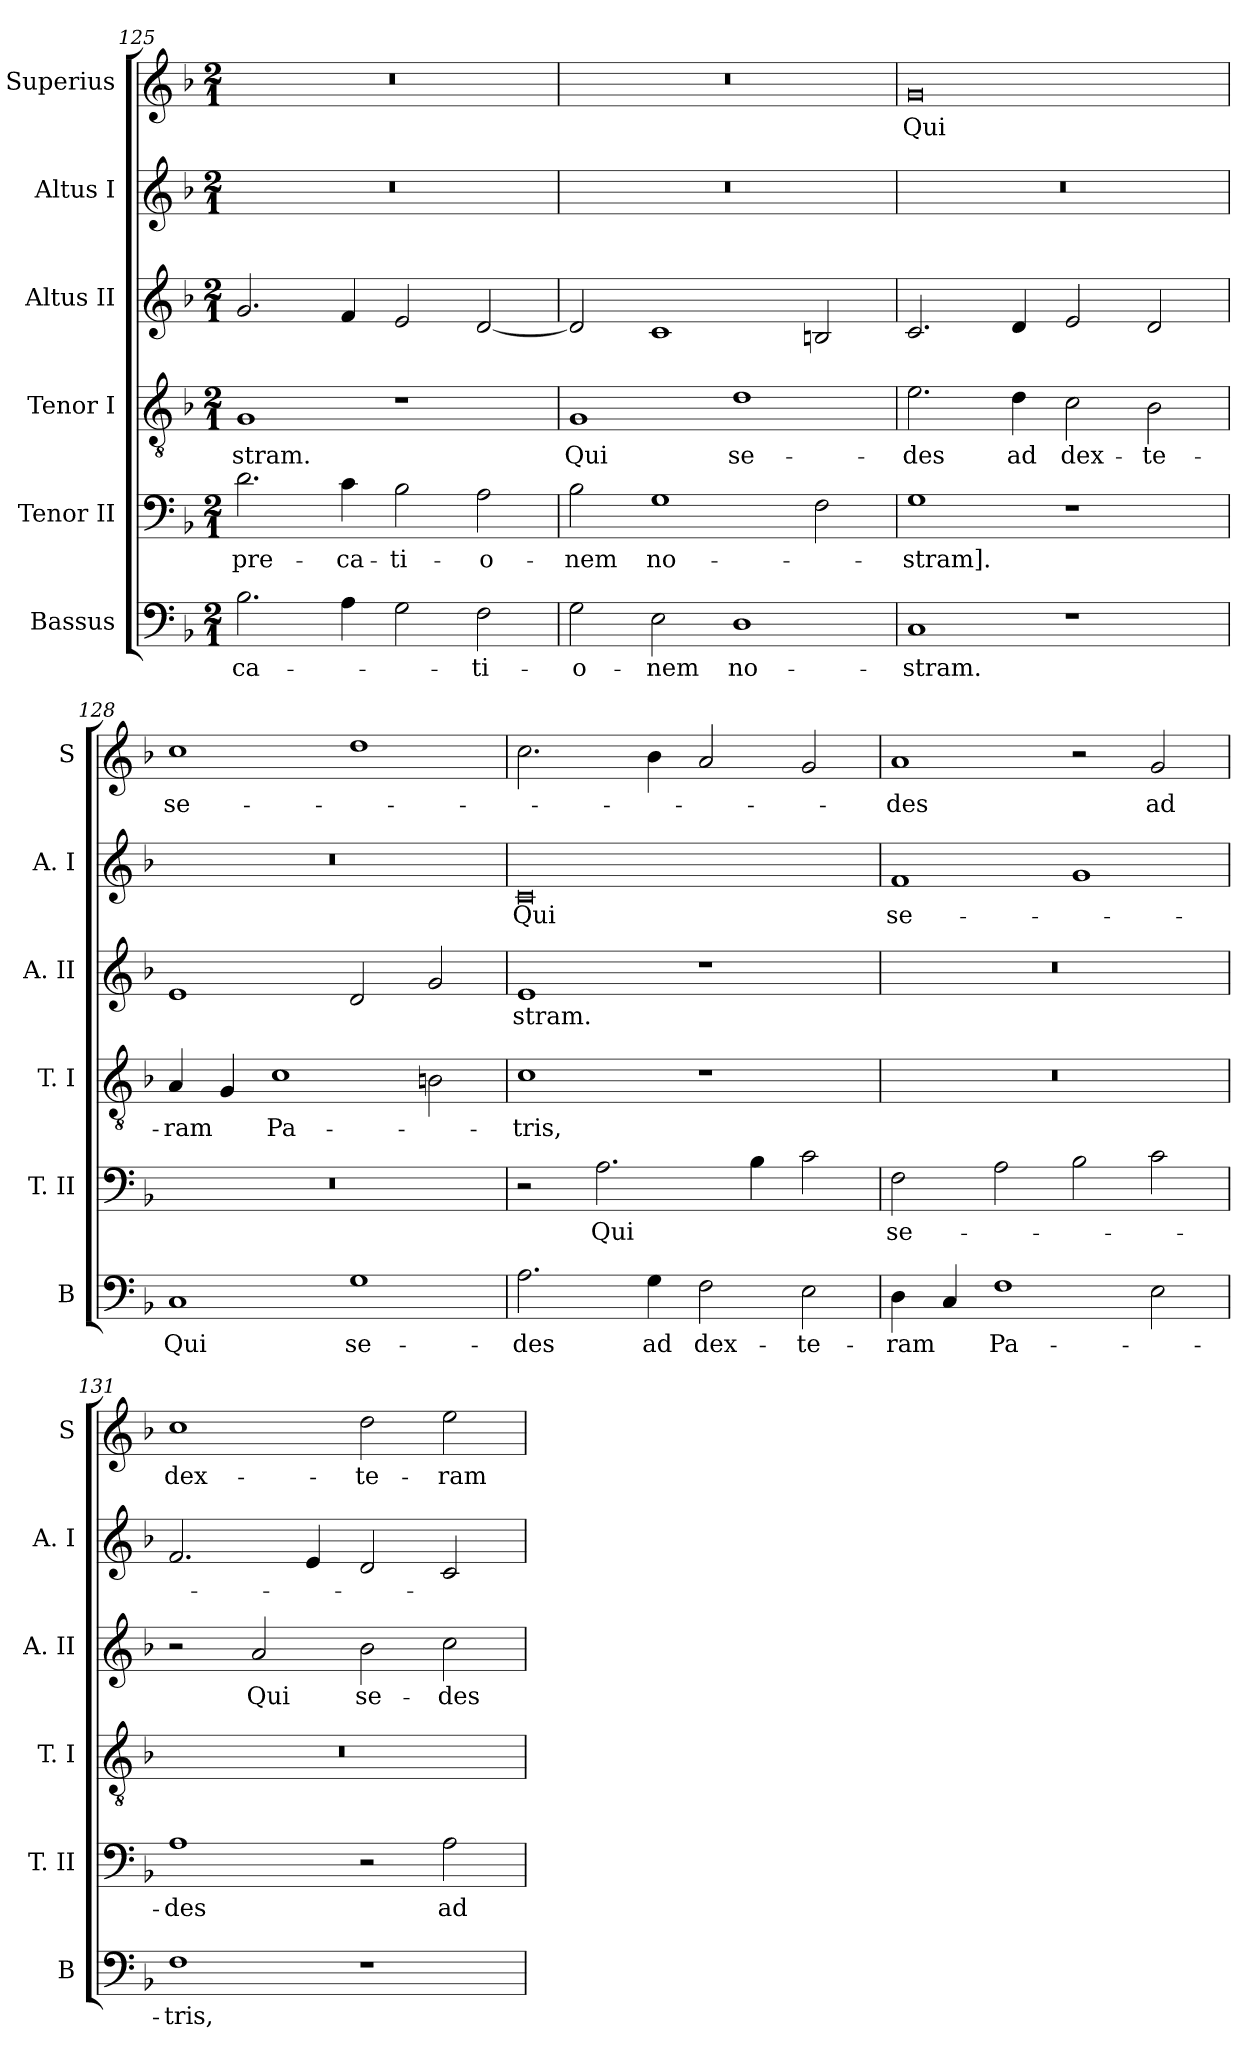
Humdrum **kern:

**kern	**text	**kern	**text	**kern	**text	**kern	**text	**kern	**text	**kern	**text
*part6	*part6	*part5	*part5	*part4	*part4	*part3	*part3	*part2	*part2	*part1	*part1
*staff6	*staff6	*staff5	*staff5	*staff4	*staff4	*staff3	*staff3	*staff2	*staff2	*staff1	*staff1
*I"Bassus	*	*I"Tenor II	*	*I"Tenor I	*	*I"Altus II	*	*I"Altus I	*	*I"Superius	*
*I'B	*	*I'T. II	*	*I'T. I	*	*I'A. II	*	*I'A. I	*	*I'S	*
*clefF4	*	*clefF4	*	*clefGv2	*	*clefG2	*	*clefG2	*	*clefG2	*
*k[b-]	*	*k[b-]	*	*k[b-]	*	*k[b-]	*	*k[b-]	*	*k[b-]	*
*F:	*	*F:	*	*F:	*	*F:	*	*F:	*	*F:	*
*M2/1	*	*M2/1	*	*M2/1	*	*M2/1	*	*M2/1	*	*M2/1	*
=125	=125	=125	=125	=125	=125	=125	=125	=125	=125	=125	=125
2.B-	-ca-	2.d	-pre-	1G	-stram.	2.g	.	0r	.	0r	.
4A	.	4c	-ca-	.	.	4f	.	.	.	.	.
2G	.	2B-	-ti-	1r	.	2e	.	.	.	.	.
2F	-ti-	2A	-o-	.	.	[2d	.	.	.	.	.
=126	=126	=126	=126	=126	=126	=126	=126	=126	=126	=126	=126
2G	-o-	2B-	-nem	1G	Qui	2d]	.	0r	.	0r	.
2E	-nem	1G	no-	.	.	1c	.	.	.	.	.
1D	no-	.	.	1d	se-	.	.	.	.	.	.
.	.	2F	.	.	.	2Bn	.	.	.	.	.
=127	=127	=127	=127	=127	=127	=127	=127	=127	=127	=127	=127
1C	-stram.	1G	-stram].	2.e	-des	2.c	.	0r	.	0g	Qui
.	.	.	.	4d	ad	4d	.	.	.	.	.
1r	.	1r	.	2c	dex-	2e	.	.	.	.	.
.	.	.	.	2B-	-te-	2d	.	.	.	.	.
=128	=128	=128	=128	=128	=128	=128	=128	=128	=128	=128	=128
1C	Qui	0r	.	4A	-ram	1e	.	0r	.	1cc	se-
.	.	.	.	4G	.	.	.	.	.	.	.
.	.	.	.	1c	Pa-	.	.	.	.	.	.
1G	se-	.	.	.	.	2d	.	.	.	1dd	.
.	.	.	.	2Bn	.	2g	.	.	.	.	.
=129	=129	=129	=129	=129	=129	=129	=129	=129	=129	=129	=129
2.A	-des	2r	.	1c	-tris,	1e	-stram.	0c	Qui	2.cc	.
.	.	2.A	Qui	.	.	.	.	.	.	.	.
4G	ad	.	.	.	.	.	.	.	.	4b-	.
2F	dex-	.	.	1r	.	1r	.	.	.	2a	.
.	.	4B-	.	.	.	.	.	.	.	.	.
2E	-te-	2c	.	.	.	.	.	.	.	2g	.
=130	=130	=130	=130	=130	=130	=130	=130	=130	=130	=130	=130
4D	-ram	2F	se-	0r	.	0r	.	1f	se-	1a	-des
4C	.	.	.	.	.	.	.	.	.	.	.
1F	Pa-	2A	.	.	.	.	.	.	.	.	.
.	.	2B-	.	.	.	.	.	1g	.	2r	.
2E	.	2c	.	.	.	.	.	.	.	2g	ad
=131	=131	=131	=131	=131	=131	=131	=131	=131	=131	=131	=131
1F	-tris,	1A	-des	0r	.	2r	.	2.f	.	1cc	dex-
.	.	.	.	.	.	2a	Qui	.	.	.	.
.	.	.	.	.	.	.	.	4e	.	.	.
1r	.	2r	.	.	.	2b-	se-	2d	.	2dd	-te-
.	.	2A	ad	.	.	2cc	-des	2c	.	2ee	-ram
=	=	=	=	=	=	=	=	=	=	=	=
*-	*-	*-	*-	*-	*-	*-	*-	*-	*-	*-	*-
